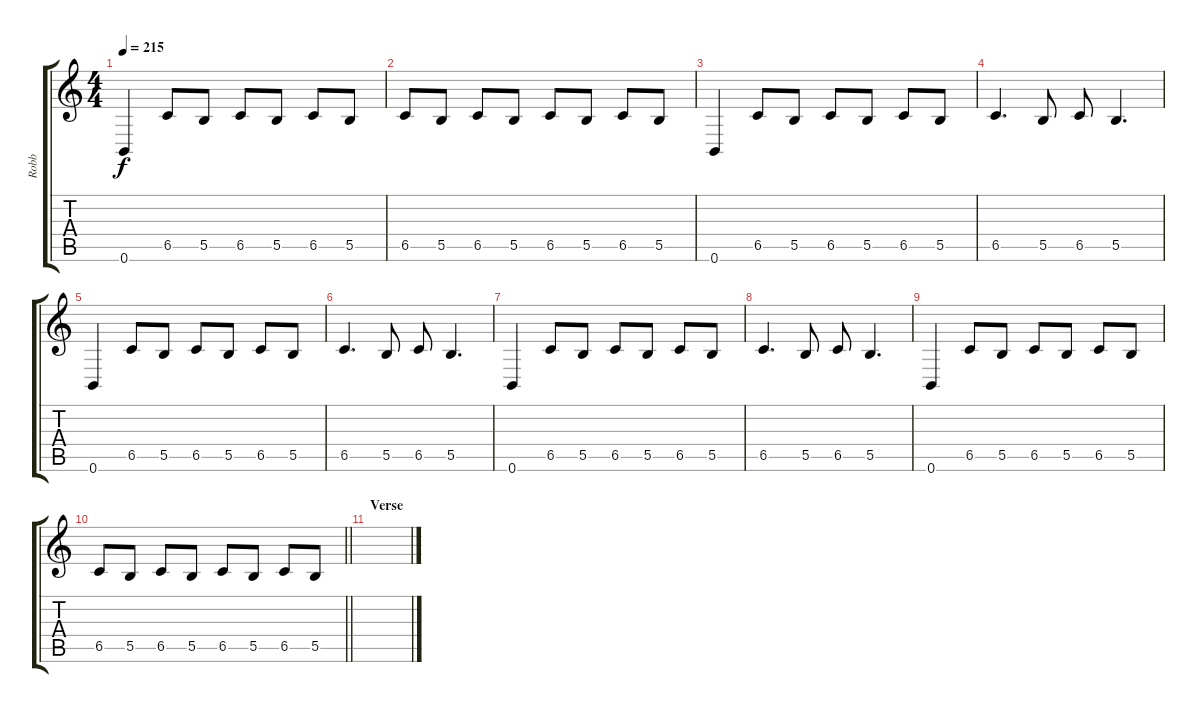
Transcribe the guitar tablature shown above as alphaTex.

\track ("Robb" "Robb") {instrument distortionguitar}
\staff {score tabs}
\tuning (Db4 Ab3 E3 B2 Gb2 B1) {hide}
\ts (4 4)
\tempo 215
\clef g2
\ks c
0.6.4{dy f} 6.5.8 5.5.8 6.5.8 5.5.8 6.5.8 5.5.8 |
6.5.8 5.5.8 6.5.8 5.5.8 6.5.8 5.5.8 6.5.8 5.5.8 |
0.6.4 6.5.8 5.5.8 6.5.8 5.5.8 6.5.8 5.5.8 |
6.5.4{d} 5.5.8 6.5.8 5.5.4{d} |
0.6.4 6.5.8 5.5.8 6.5.8 5.5.8 6.5.8 5.5.8 |
6.5.4{d} 5.5.8 6.5.8 5.5.4{d} |
0.6.4 6.5.8 5.5.8 6.5.8 5.5.8 6.5.8 5.5.8 |
6.5.4{d} 5.5.8 6.5.8 5.5.4{d} |
0.6.4 6.5.8 5.5.8 6.5.8 5.5.8 6.5.8 5.5.8 |
\barLineRight lightlight
6.5.8 5.5.8 6.5.8 5.5.8 6.5.8 5.5.8 6.5.8 5.5.8 |
\section ("" "Verse")
